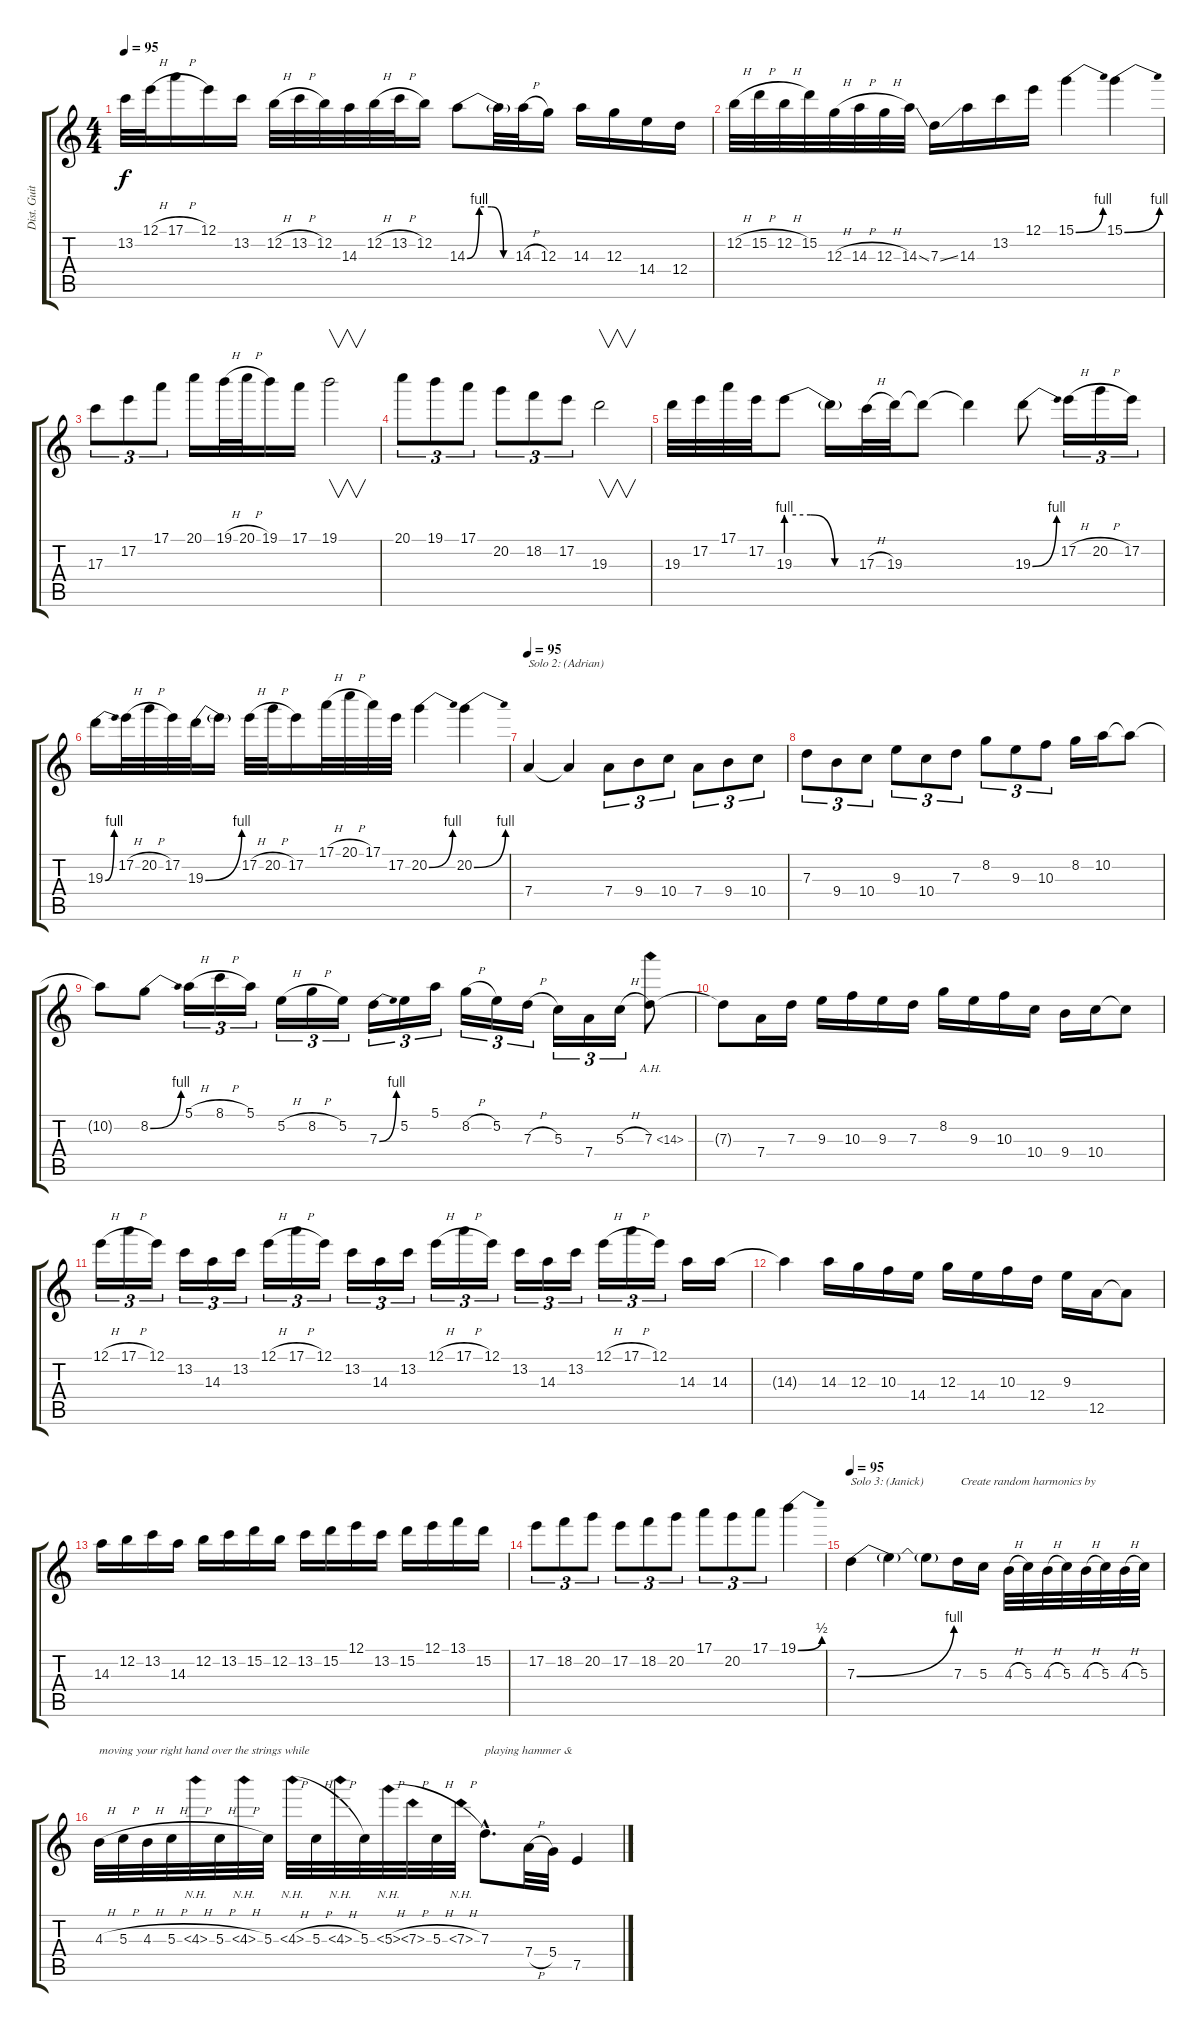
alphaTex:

\track ("Dist. Guitar 1" "Dist. Guit") {instrument distortionguitar}
\staff {score tabs}
\tuning (E4 B3 G3 D3 A2 E2) {hide}
\ts (4 4)
\tempo 95
\clef g2
\ks c
13.2.32{dy f} 12.1{h}.32 17.1{h}.16 12.1.16 13.2.16 12.2{h}.32 13.2{h}.32 12.2.32 14.3.32 12.2{h}.32 13.2{h}.32 12.2.16 14.3{be (custom 0 0 15 4 30 4 45 0 60 0)}.8 14.3{t}.32 14.3{h}.32 12.3.16 14.3.16 12.3.16 14.4.16 12.4.16 |
12.2{h}.32 15.2{h}.32 12.2{h}.32 15.2.32 12.3{h}.32 14.3{h}.32 12.3{h}.32 14.3{ss}.32 7.3{ss}.16 14.3.16 13.2.16 12.1.16 15.1{be (bend 0 0 60 4)}.4 15.1{be (bend 0 0 60 4)}.4 |
17.3.8{tu (3 2)} 17.2.8{tu (3 2)} 17.1.8{tu (3 2)} 20.1.16 19.1{h}.32 20.1{h}.32 19.1.16 17.1.16 19.1.2{v} |
20.1.8{tu (3 2)} 19.1.8{tu (3 2)} 17.1.8{tu (3 2)} 20.2.8{tu (3 2)} 18.2.8{tu (3 2)} 17.2.8{tu (3 2)} 19.3.2{v} |
19.3.32 17.2.32 17.1.32 17.2.32 19.3{be (custom 0 4 20 4 40 0 60 0)}.8 19.3{t}.16 17.3{h}.32 19.3.32 19.3{t}.8 19.3{t}.4 19.3{be (bend 0 0 60 4)}.8 17.2{h}.16{tu (3 2)} 20.2{h}.16{tu (3 2)} 17.2.16{tu (3 2)} |
19.3{be (bend 0 0 60 4)}.16 17.2{h}.32 20.2{h}.32 17.2.32 19.3{be (bend 0 0 60 4)}.32 19.3{t}.16 17.2{h}.32 20.2{h}.32 17.2.16 17.1{h}.32 20.1{h}.32 17.1.32 17.2.32 20.2{be (bend 0 0 60 4)}.4 20.2{be (bend 0 0 60 4)}.4 |
\tempo 95
7.4.4{txt "Solo 2: (Adrian)" volume 16 instrument distortionguitar} 7.4{t}.4 7.4.8{tu (3 2)} 9.4.8{tu (3 2)} 10.4.8{tu (3 2)} 7.4.8{tu (3 2)} 9.4.8{tu (3 2)} 10.4.8{tu (3 2)} |
7.3.8{tu (3 2)} 9.4.8{tu (3 2)} 10.4.8{tu (3 2)} 9.3.8{tu (3 2)} 10.4.8{tu (3 2)} 7.3.8{tu (3 2)} 8.2.8{tu (3 2)} 9.3.8{tu (3 2)} 10.3.8{tu (3 2)} 8.2.16 10.2.16 10.2{t}.8 |
10.2{t}.8 8.2{be (bend 0 0 60 4)}.8 5.1{h}.16{tu (3 2)} 8.1{h}.16{tu (3 2)} 5.1.16{tu (3 2)} 5.2{h}.16{tu (3 2)} 8.2{h}.16{tu (3 2)} 5.2.16{tu (3 2)} 7.3{be (bend 0 0 60 4)}.16{tu (3 2)} 5.2.16{tu (3 2)} 5.1.16{tu (3 2)} 8.2{h}.16{tu (3 2)} 5.2.16{tu (3 2)} 7.3{h}.16{tu (3 2)} 5.3.16{tu (3 2)} 7.4.16{tu (3 2)} 5.3{h}.16{tu (3 2)} 7.3{ah 7}.8 |
7.3{t}.8 7.4.16 7.3.16 9.3.16 10.3.16 9.3.16 7.3.16 8.2.16 9.3.16 10.3.16 10.4.16 9.4.16 10.4.16 10.4{t}.8 |
12.1{h}.16{tu (3 2)} 17.1{h}.16{tu (3 2)} 12.1.16{tu (3 2)} 13.2.16{tu (3 2)} 14.3.16{tu (3 2)} 13.2.16{tu (3 2)} 12.1{h}.16{tu (3 2)} 17.1{h}.16{tu (3 2)} 12.1.16{tu (3 2)} 13.2.16{tu (3 2)} 14.3.16{tu (3 2)} 13.2.16{tu (3 2)} 12.1{h}.16{tu (3 2)} 17.1{h}.16{tu (3 2)} 12.1.16{tu (3 2)} 13.2.16{tu (3 2)} 14.3.16{tu (3 2)} 13.2.16{tu (3 2)} 12.1{h}.16{tu (3 2)} 17.1{h}.16{tu (3 2)} 12.1.16{tu (3 2)} 14.3.16 14.3.16 |
14.3{t}.4 14.3.16 12.3.16 10.3.16 14.4.16 12.3.16 14.4.16 10.3.16 12.4.16 9.3.16 12.5.16 12.5{t}.8 |
14.3.16 12.2.16 13.2.16 14.3.16 12.2.16 13.2.16 15.2.16 12.2.16 13.2.16 15.2.16 12.1.16 13.2.16 15.2.16 12.1.16 13.1.16 15.2.16 |
17.2.8{tu (3 2)} 18.2.8{tu (3 2)} 20.2.8{tu (3 2)} 17.2.8{tu (3 2)} 18.2.8{tu (3 2)} 20.2.8{tu (3 2)} 17.1.8{tu (3 2)} 20.2.8{tu (3 2)} 17.1.8{tu (3 2)} 19.1{be (bend 0 0 60 2)}.4 |
\tempo 95
7.3{be (bend 0 0 60 4)}.4{txt "Solo 3: (Janick)" volume 16 instrument distortionguitar} 7.3{t}.4 7.3{t}.8 7.3.16{txt " Create random harmonics by"} 5.3.16 4.3{h}.32 5.3.32 4.3{h}.32 5.3.32 4.3{h}.32 5.3.32 4.3{h}.32 5.3.32 |
4.3{h}.32{txt "moving your right hand over the strings while"} 5.3{h}.32 4.3{h}.32 5.3{h}.32 4.3{nh h}.32 5.3{h}.32 4.3{nh h}.32 5.3.32 4.3{nh h}.32 5.3{h}.32 4.3{nh h}.32 5.3.32 5.3{nh h}.32 7.3{nh h}.32 5.3{h}.32 7.3{nh h}.32 7.3{hac}.8{d txt "playing hammer & "} 7.4{h}.32 5.4.32 7.5.4
